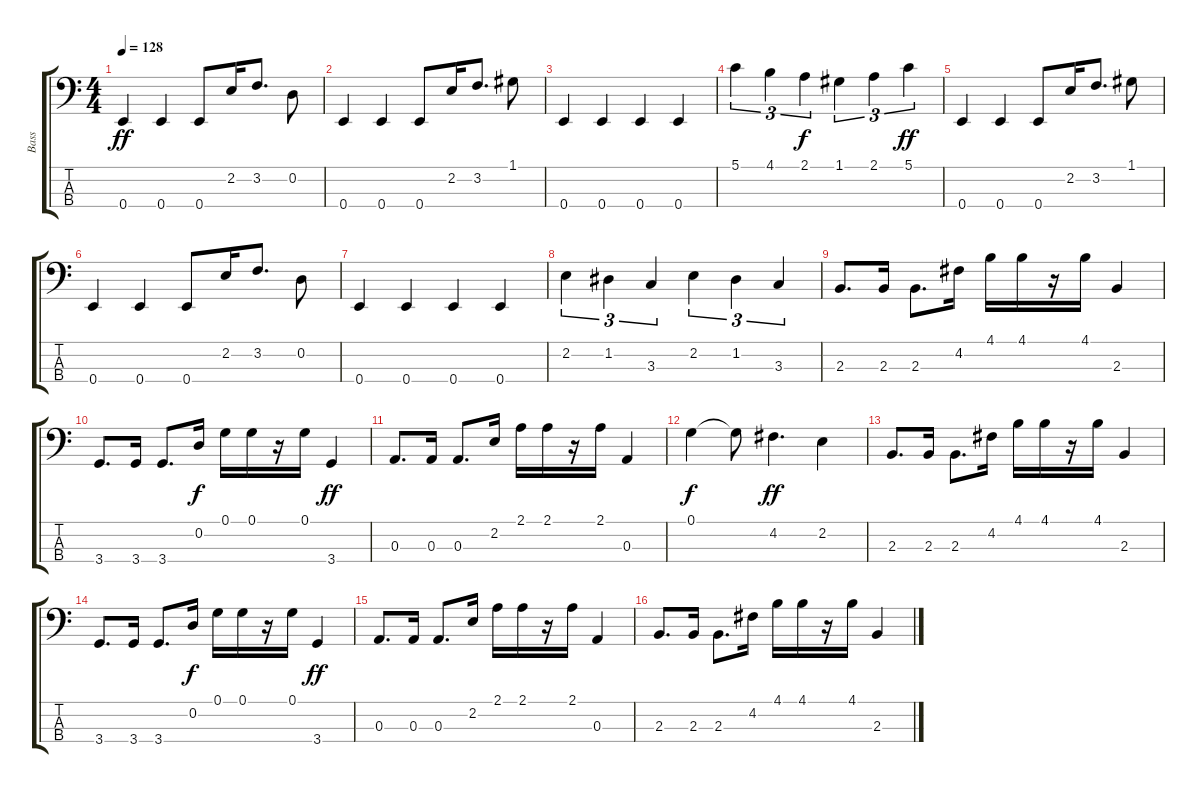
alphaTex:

\track ("Bass" "Bass") {instrument electricbassfinger}
\staff {score tabs}
\tuning (G2 D2 A1 E1) {hide}
\ts (4 4)
\tempo 128
\clef f4
\ks c
0.4.4{dy ff} 0.4.4 0.4.8 2.2.16 3.2.8{d} 0.2.8 |
0.4.4 0.4.4 0.4.8 2.2.16 3.2.8{d} 1.1.8 |
0.4.4 0.4.4 0.4.4 0.4.4 |
5.1.4{tu (3 2)} 4.1.4{tu (3 2)} 2.1.4{tu (3 2) dy f} 1.1.4{tu (3 2)} 2.1.4{tu (3 2)} 5.1.4{tu (3 2) dy ff} |
0.4.4 0.4.4 0.4.8 2.2.16 3.2.8{d} 1.1.8 |
0.4.4 0.4.4 0.4.8 2.2.16 3.2.8{d} 0.2.8 |
0.4.4 0.4.4 0.4.4 0.4.4 |
2.2.4{tu (3 2)} 1.2.4{tu (3 2)} 3.3.4{tu (3 2)} 2.2.4{tu (3 2)} 1.2.4{tu (3 2)} 3.3.4{tu (3 2)} |
2.3.8{d} 2.3.16 2.3.8{d} 4.2.16 4.1.16 4.1.16 r.16 4.1.16 2.3.4 |
3.4.8{d} 3.4.16 3.4.8{d} 0.2.16{dy f} 0.1.16 0.1.16 r.16 0.1.16 3.4.4{dy ff} |
0.3.8{d} 0.3.16 0.3.8{d} 2.2.16 2.1.16 2.1.16 r.16 2.1.16 0.3.4 |
0.1.4{dy f} 0.1{t}.8 4.2.4{d dy ff} 2.2.4 |
2.3.8{d} 2.3.16 2.3.8{d} 4.2.16 4.1.16 4.1.16 r.16 4.1.16 2.3.4 |
3.4.8{d} 3.4.16 3.4.8{d} 0.2.16{dy f} 0.1.16 0.1.16 r.16 0.1.16 3.4.4{dy ff} |
0.3.8{d} 0.3.16 0.3.8{d} 2.2.16 2.1.16 2.1.16 r.16 2.1.16 0.3.4 |
2.3.8{d} 2.3.16 2.3.8{d} 4.2.16 4.1.16 4.1.16 r.16 4.1.16 2.3.4
